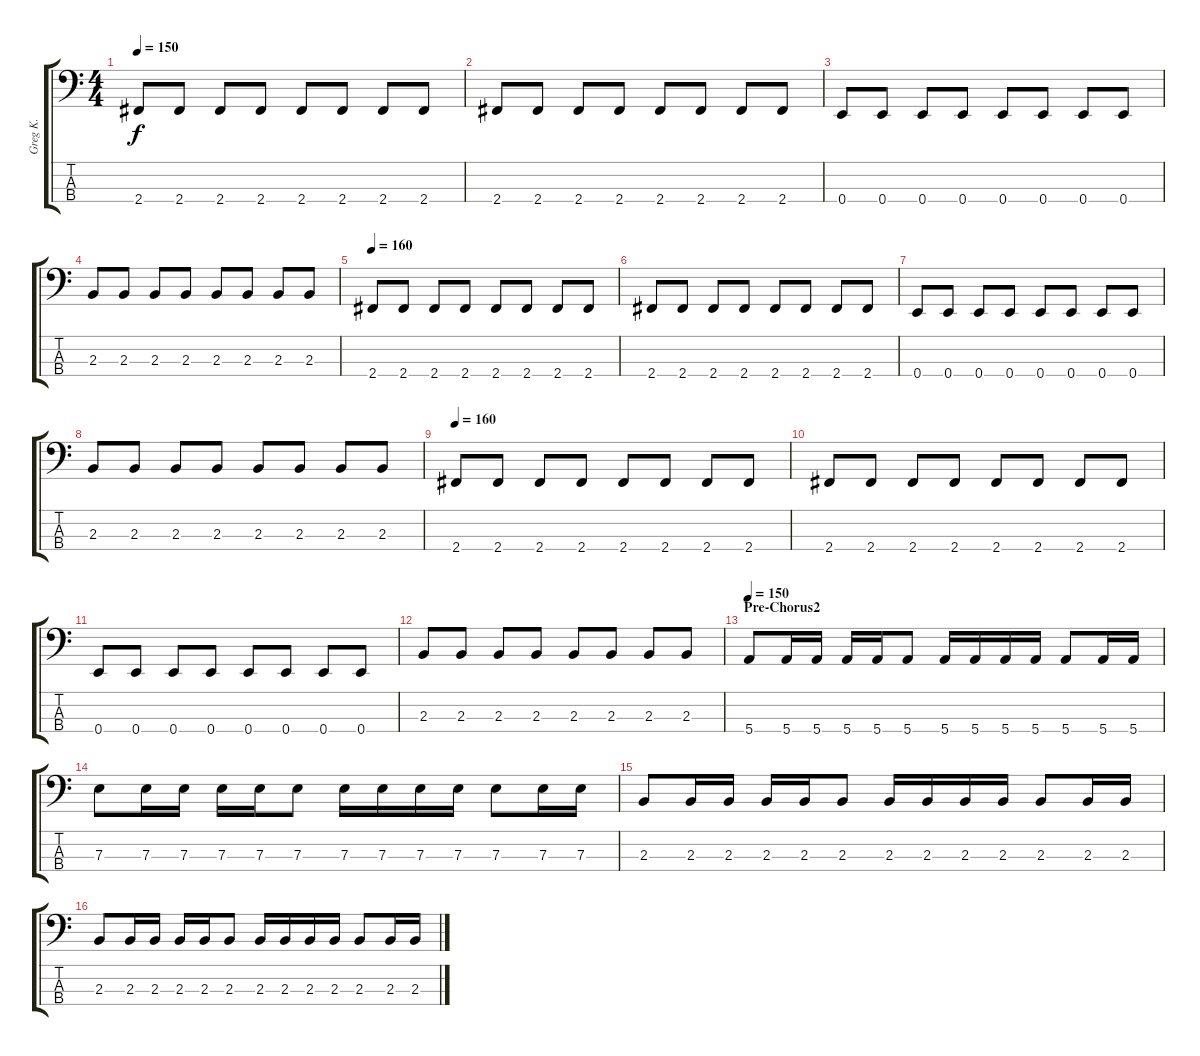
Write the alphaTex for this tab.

\track ("Greg K." "Greg K.") {instrument electricbasspick}
\staff {score tabs}
\tuning (G2 D2 A1 E1) {hide}
\ts (4 4)
\tempo 150
\clef f4
\ks c
2.4.8{dy f} 2.4.8 2.4.8 2.4.8 2.4.8 2.4.8 2.4.8 2.4.8 |
2.4.8 2.4.8 2.4.8 2.4.8 2.4.8 2.4.8 2.4.8 2.4.8 |
0.4.8 0.4.8 0.4.8 0.4.8 0.4.8 0.4.8 0.4.8 0.4.8 |
2.3.8 2.3.8 2.3.8 2.3.8 2.3.8 2.3.8 2.3.8 2.3.8 |
\tempo 160
2.4.8 2.4.8 2.4.8 2.4.8 2.4.8 2.4.8 2.4.8 2.4.8 |
2.4.8 2.4.8 2.4.8 2.4.8 2.4.8 2.4.8 2.4.8 2.4.8 |
0.4.8 0.4.8 0.4.8 0.4.8 0.4.8 0.4.8 0.4.8 0.4.8 |
2.3.8 2.3.8 2.3.8 2.3.8 2.3.8 2.3.8 2.3.8 2.3.8 |
\tempo 160
2.4.8 2.4.8 2.4.8 2.4.8 2.4.8 2.4.8 2.4.8 2.4.8 |
2.4.8 2.4.8 2.4.8 2.4.8 2.4.8 2.4.8 2.4.8 2.4.8 |
0.4.8 0.4.8 0.4.8 0.4.8 0.4.8 0.4.8 0.4.8 0.4.8 |
2.3.8 2.3.8 2.3.8 2.3.8 2.3.8 2.3.8 2.3.8 2.3.8 |
\section ("" "Pre-Chorus2")
\tempo 150
5.4.8 5.4.16 5.4.16 5.4.16 5.4.16 5.4.8 5.4.16 5.4.16 5.4.16 5.4.16 5.4.8 5.4.16 5.4.16 |
7.3.8 7.3.16 7.3.16 7.3.16 7.3.16 7.3.8 7.3.16 7.3.16 7.3.16 7.3.16 7.3.8 7.3.16 7.3.16 |
2.3.8 2.3.16 2.3.16 2.3.16 2.3.16 2.3.8 2.3.16 2.3.16 2.3.16 2.3.16 2.3.8 2.3.16 2.3.16 |
2.3.8 2.3.16 2.3.16 2.3.16 2.3.16 2.3.8 2.3.16 2.3.16 2.3.16 2.3.16 2.3.8 2.3.16 2.3.16
